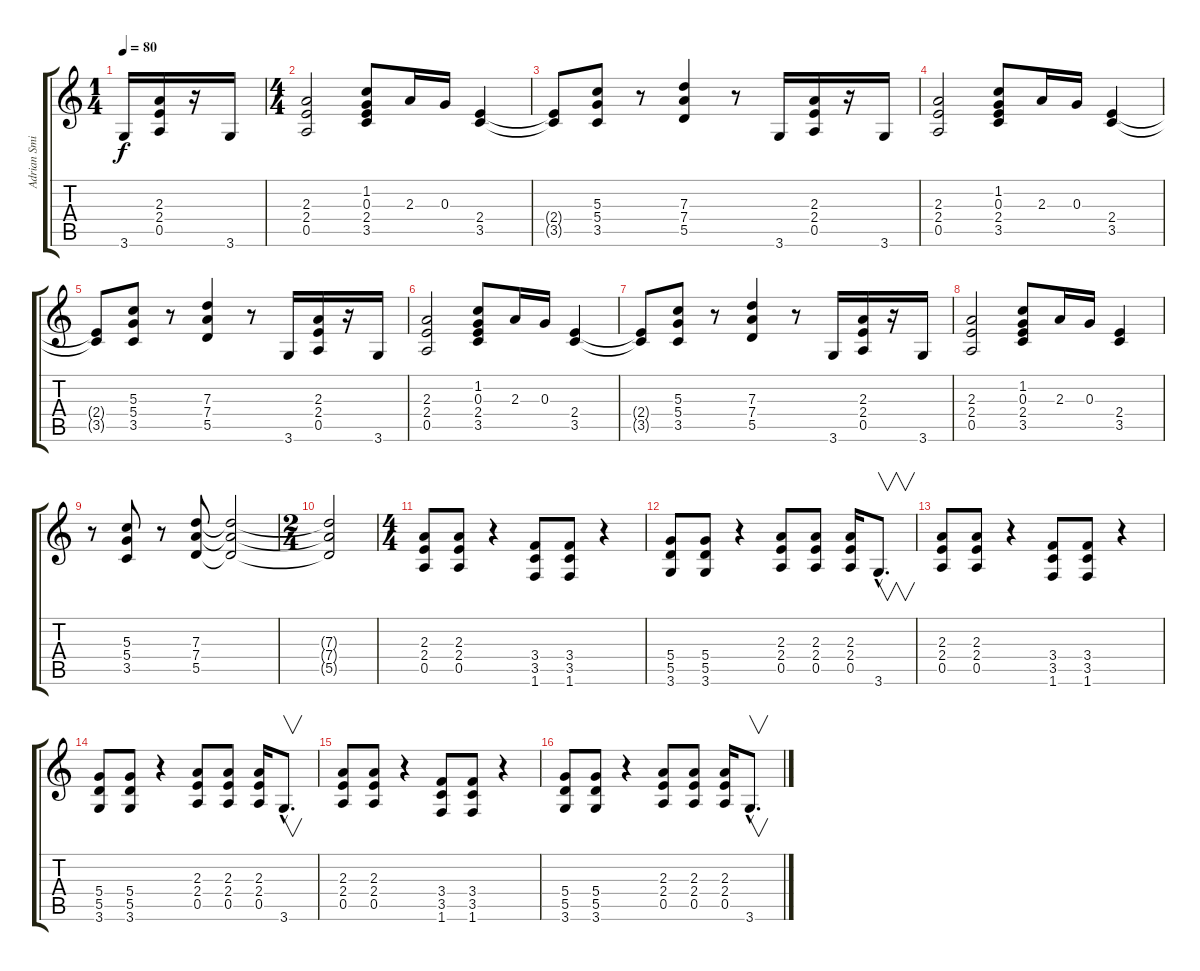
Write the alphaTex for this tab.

\track ("Adrian Smith" "Adrian Smi") {instrument distortionguitar}
\staff {score tabs}
\tuning (E4 B3 G3 D3 A2 E2) {hide}
\ts (1 4)
\tempo 80
\clef g2
\ks c
3.6.16{dy f instrument distortionguitar} (2.3 2.4 0.5).16 r.16 3.6.16 |
\ts (4 4)
(2.3 2.4 0.5).2 (1.2 0.3 2.4 3.5).8 2.3.16 0.3.16 (2.4 3.5).4 |
(2.4{t} 3.5{t}).8 (5.3 5.4 3.5).8 r.8 (7.3 7.4 5.5).4 r.8 3.6.16 (2.3 2.4 0.5).16 r.16 3.6.16 |
(2.3 2.4 0.5).2 (1.2 0.3 2.4 3.5).8 2.3.16 0.3.16 (2.4 3.5).4 |
(2.4{t} 3.5{t}).8 (5.3 5.4 3.5).8 r.8 (7.3 7.4 5.5).4 r.8 3.6.16 (2.3 2.4 0.5).16 r.16 3.6.16 |
(2.3 2.4 0.5).2 (1.2 0.3 2.4 3.5).8 2.3.16 0.3.16 (2.4 3.5).4 |
(2.4{t} 3.5{t}).8 (5.3 5.4 3.5).8 r.8 (7.3 7.4 5.5).4 r.8 3.6.16 (2.3 2.4 0.5).16 r.16 3.6.16 |
(2.3 2.4 0.5).2 (1.2 0.3 2.4 3.5).8 2.3.16 0.3.16 (2.4 3.5).4 |
r.8 (5.3 5.4 3.5).8 r.8 (7.3 7.4 5.5).8 (7.3{t} 7.4{t} 5.5{t}).2 |
\ts (2 4)
(7.3{t} 7.4{t} 5.5{t}).2 |
\ts (4 4)
(2.3 2.4 0.5).8 (2.3 2.4 0.5).8 r.4 (3.4 3.5 1.6).8 (3.4 3.5 1.6).8 r.4 |
(5.4 5.5 3.6).8 (5.4 5.5 3.6).8 r.4 (2.3 2.4 0.5).8 (2.3 2.4 0.5).8 (2.3 2.4 0.5).16 3.6{hac}.8{v d} |
(2.3 2.4 0.5).8 (2.3 2.4 0.5).8 r.4 (3.4 3.5 1.6).8 (3.4 3.5 1.6).8 r.4 |
(5.4 5.5 3.6).8 (5.4 5.5 3.6).8 r.4 (2.3 2.4 0.5).8 (2.3 2.4 0.5).8 (2.3 2.4 0.5).16 3.6{hac}.8{v d} |
(2.3 2.4 0.5).8 (2.3 2.4 0.5).8 r.4 (3.4 3.5 1.6).8 (3.4 3.5 1.6).8 r.4 |
(5.4 5.5 3.6).8 (5.4 5.5 3.6).8 r.4 (2.3 2.4 0.5).8 (2.3 2.4 0.5).8 (2.3 2.4 0.5).16 3.6{hac}.8{v d}
